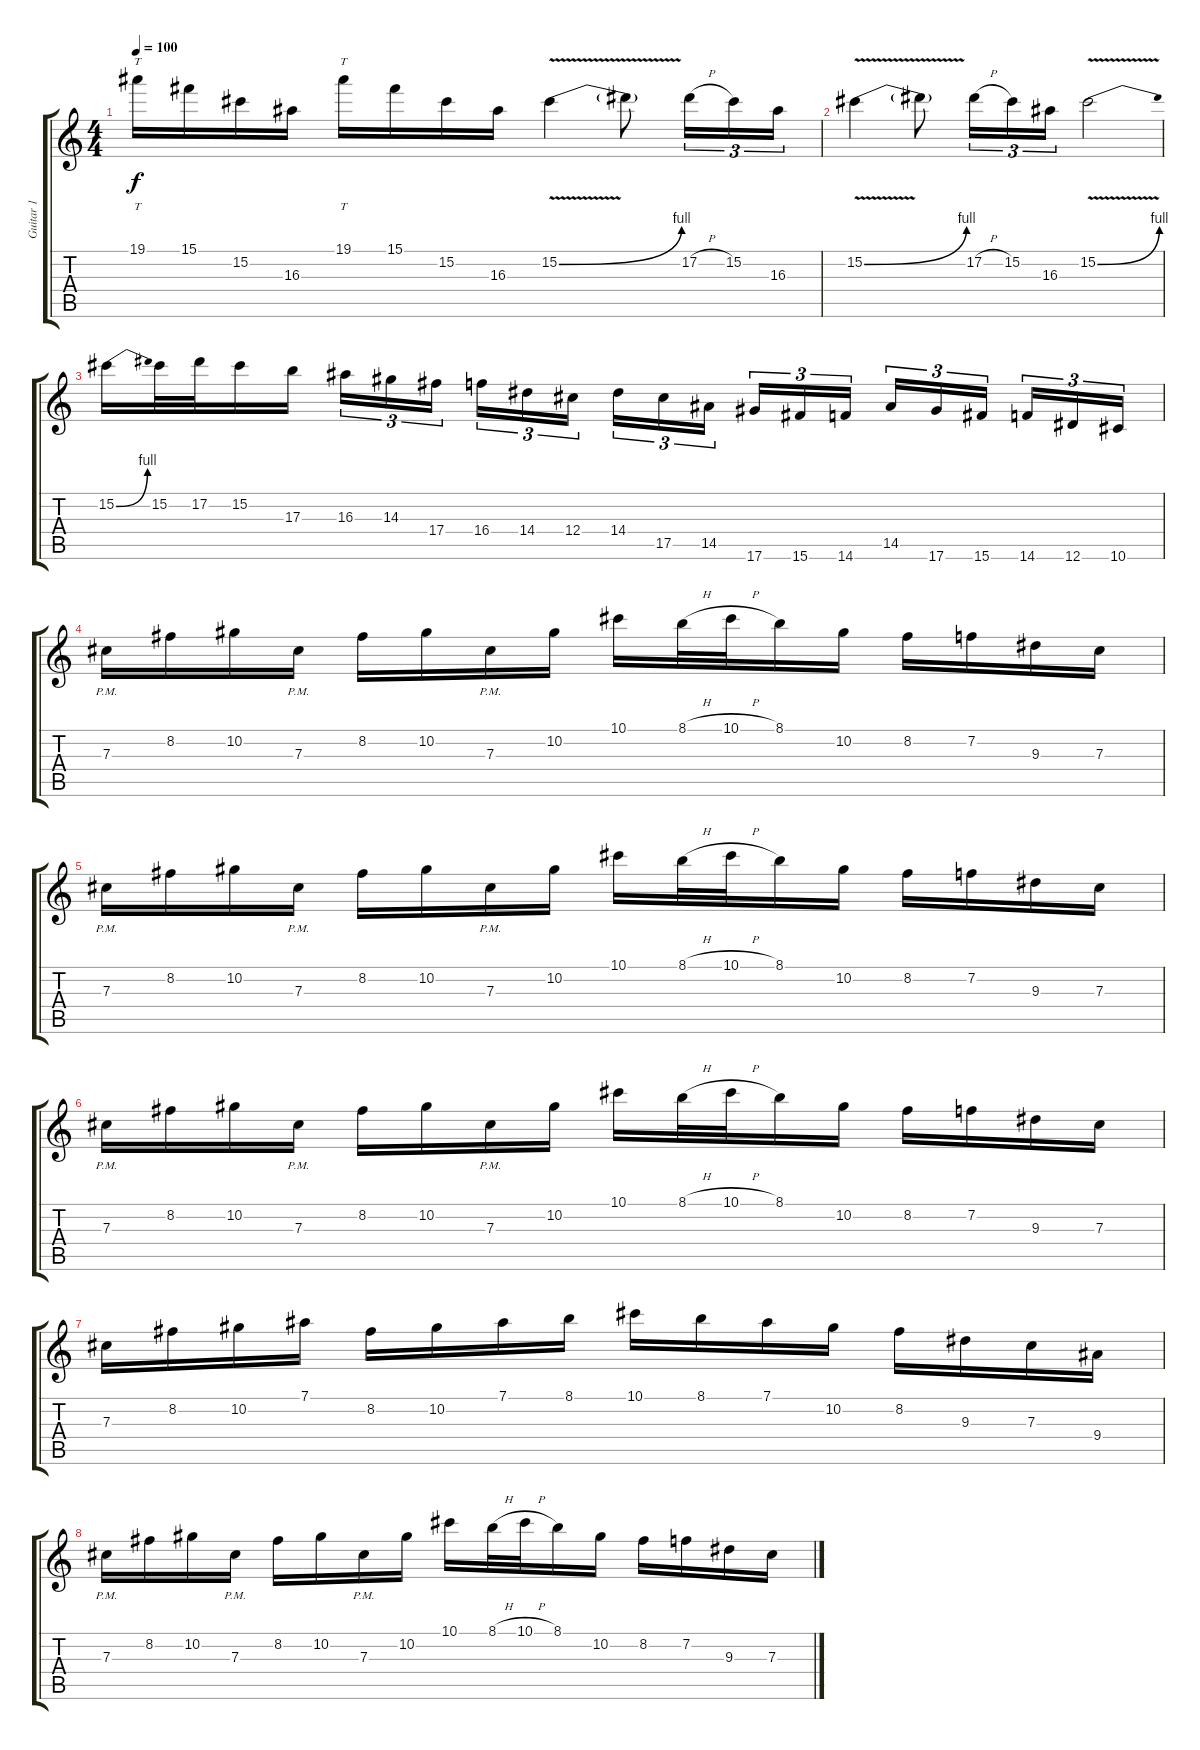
\track ("Guitar 1" "Guitar 1") {instrument distortionguitar}
\staff {score tabs}
\tuning (Eb4 Bb3 Gb3 Db3 Ab2 Eb2) {hide}
\ts (4 4)
\tempo 100
\clef g2
\ks c
19.1.16{tt dy f} 15.1.16 15.2.16 16.3.16 19.1.16{tt} 15.1.16 15.2.16 16.3.16 15.2{be (bend 0 0 60 4) v}.4 15.2{t}.8 17.2{h}.16{tu (3 2)} 15.2.16{tu (3 2)} 16.3.16{tu (3 2)} |
15.2{be (bend 0 0 60 4) v}.4 15.2{t}.8 17.2{h}.16{tu (3 2)} 15.2.16{tu (3 2)} 16.3.16{tu (3 2)} 15.2{be (bend 0 0 60 4) v}.2 |
15.2{be (bend 0 0 60 4)}.16 15.2.32 17.2.32 15.2.16 17.3.16 16.3.16{tu (3 2)} 14.3.16{tu (3 2)} 17.4.16{tu (3 2)} 16.4.16{tu (3 2)} 14.4.16{tu (3 2)} 12.4.16{tu (3 2)} 14.4.16{tu (3 2)} 17.5.16{tu (3 2)} 14.5.16{tu (3 2)} 17.6.16{tu (3 2)} 15.6.16{tu (3 2)} 14.6.16{tu (3 2)} 14.5.16{tu (3 2)} 17.6.16{tu (3 2)} 15.6.16{tu (3 2)} 14.6.16{tu (3 2)} 12.6.16{tu (3 2)} 10.6.16{tu (3 2)} |
7.3{pm}.16 8.2.16 10.2.16 7.3{pm}.16 8.2.16 10.2.16 7.3{pm}.16 10.2.16 10.1.16 8.1{h}.32 10.1{h}.32 8.1.16 10.2.16 8.2.16 7.2.16 9.3.16 7.3.16 |
7.3{pm}.16 8.2.16 10.2.16 7.3{pm}.16 8.2.16 10.2.16 7.3{pm}.16 10.2.16 10.1.16 8.1{h}.32 10.1{h}.32 8.1.16 10.2.16 8.2.16 7.2.16 9.3.16 7.3.16 |
7.3{pm}.16 8.2.16 10.2.16 7.3{pm}.16 8.2.16 10.2.16 7.3{pm}.16 10.2.16 10.1.16 8.1{h}.32 10.1{h}.32 8.1.16 10.2.16 8.2.16 7.2.16 9.3.16 7.3.16 |
7.3.16 8.2.16 10.2.16 7.1.16 8.2.16 10.2.16 7.1.16 8.1.16 10.1.16 8.1.16 7.1.16 10.2.16 8.2.16 9.3.16 7.3.16 9.4.16 |
7.3{pm}.16 8.2.16 10.2.16 7.3{pm}.16 8.2.16 10.2.16 7.3{pm}.16 10.2.16 10.1.16 8.1{h}.32 10.1{h}.32 8.1.16 10.2.16 8.2.16 7.2.16 9.3.16 7.3.16
